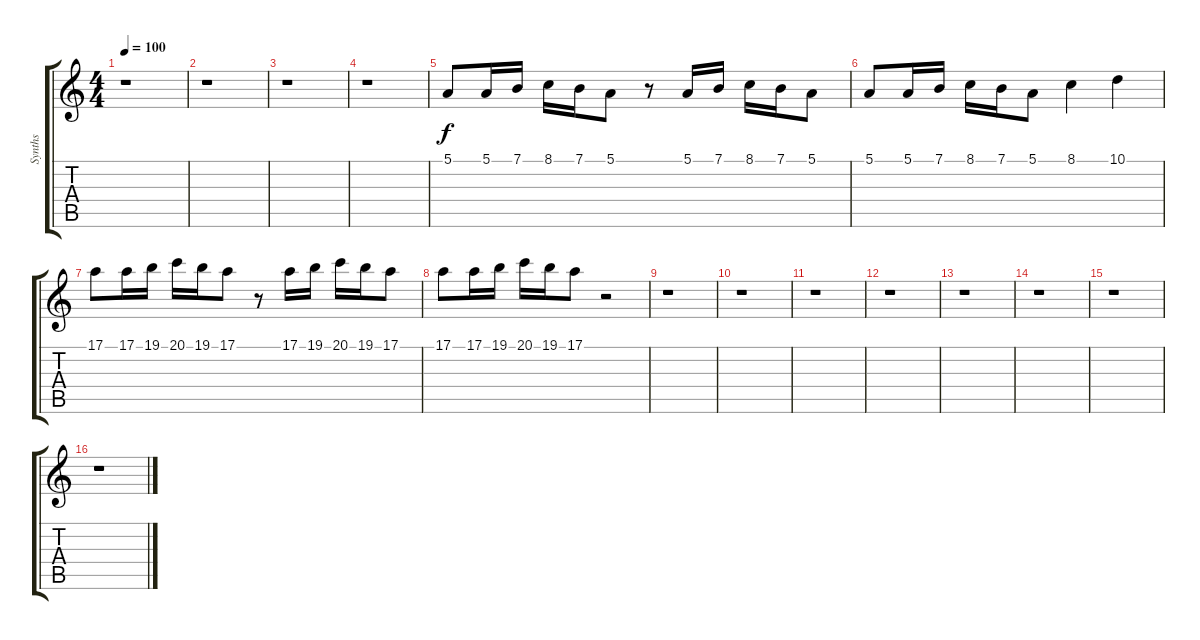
\track ("Synths" "Synths") {instrument cello}
\staff {score tabs}
\tuning (E4 B3 G3 D3 A2 E2) {hide}
\ts (4 4)
\tempo 100
\clef g2
\ks c
r.1{dy f instrument cello} |
r.1 |
r.1 |
r.1 |
5.1.8 5.1.16 7.1.16 8.1.16 7.1.16 5.1.8 r.8 5.1.16 7.1.16 8.1.16 7.1.16 5.1.8 |
5.1.8 5.1.16 7.1.16 8.1.16 7.1.16 5.1.8 8.1.4 10.1.4 |
17.1.8 17.1.16 19.1.16 20.1.16 19.1.16 17.1.8 r.8 17.1.16 19.1.16 20.1.16 19.1.16 17.1.8 |
17.1.8 17.1.16 19.1.16 20.1.16 19.1.16 17.1.8 r.2 |
r.1 |
r.1 |
r.1 |
r.1 |
r.1 |
r.1 |
r.1 |
r.1
